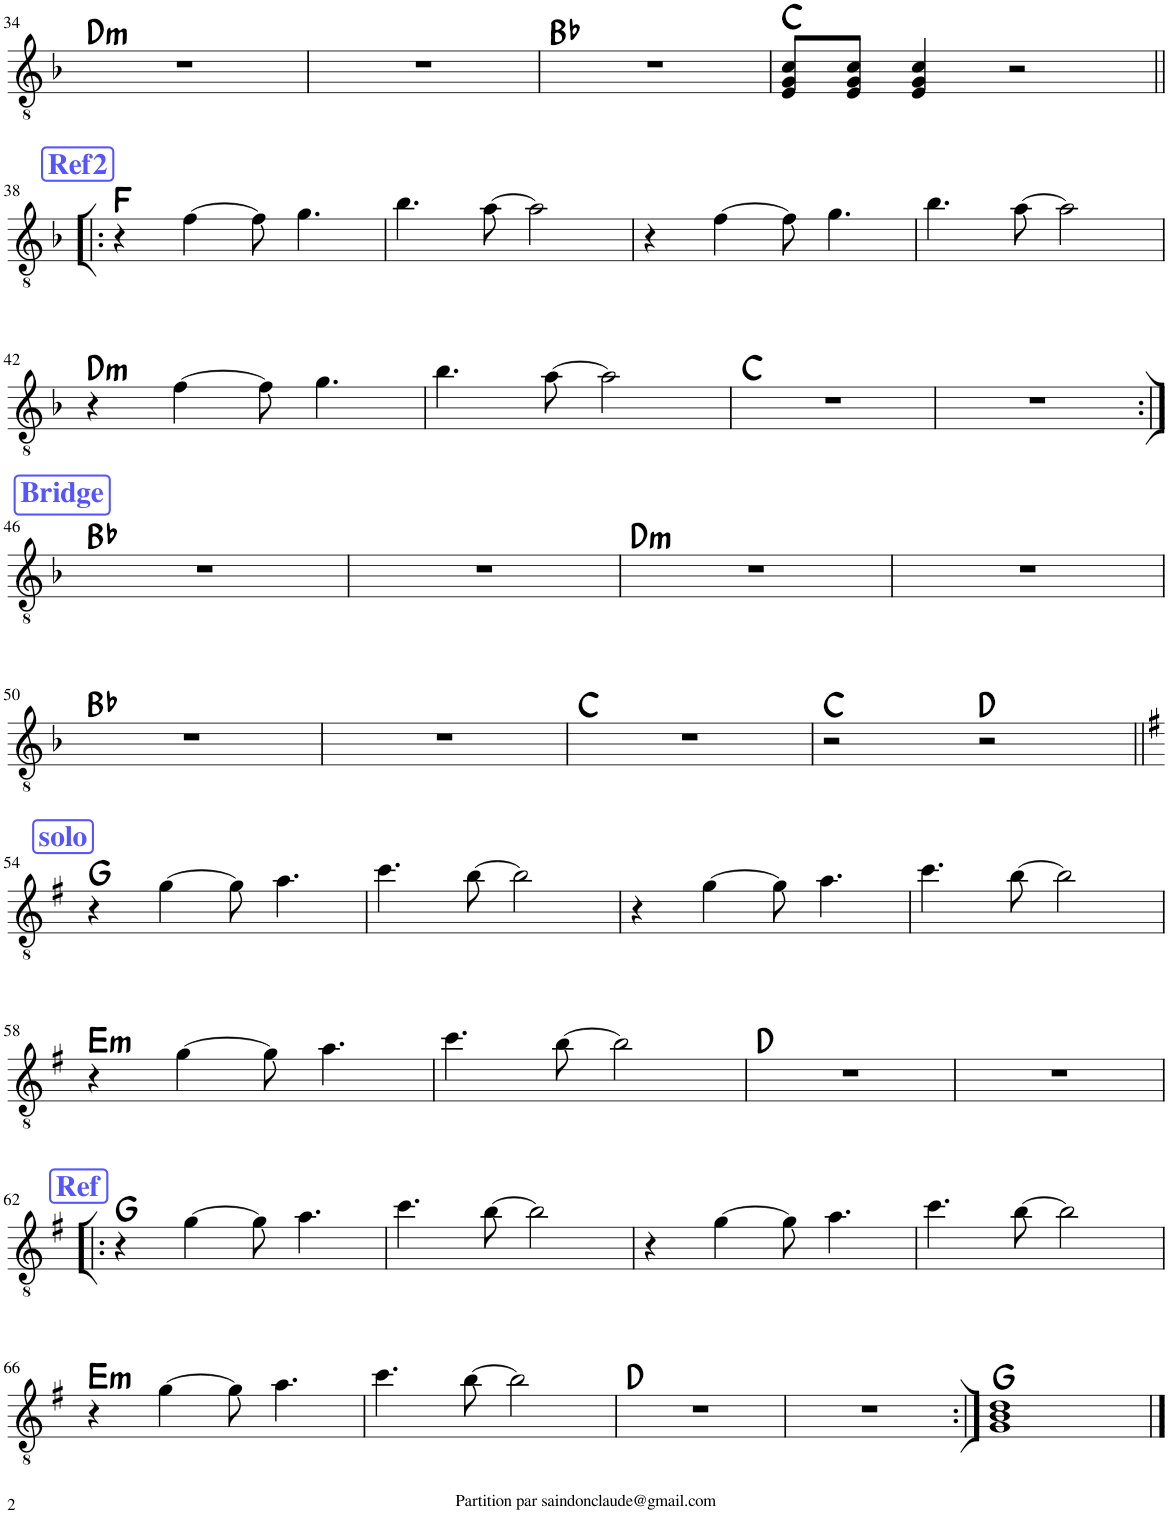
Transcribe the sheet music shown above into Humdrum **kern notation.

**kern	**harte
*part1	*part1
*staff1	*
*I"Classical Guitar	*
*I'Guit.	*
!!LO:PB:g=z
*clefGv2	*
*k[b-]	*
*M4/4	*
=34	=34
!	!LO:H:kt=m
1r	D:min
=35	=35
1r	.
=36	=36
1r	Bb:maj
=37	=37
8E/ 8G/ 8c/L	C:maj
8E/ 8G/ 8c/J	.
4E/ 4G/ 4c/	.
2r	.
!!LO:LB:g=z
!!LO:REH:place=s1:a:B:cj:color=#5555FF:fs=14:t=Ref2
=38!|:	=38!|:
4r	F:maj
[4f\	.
8f\]	.
4.g\	.
=39	=39
4.b-\	.
[8a\	.
2a\]	.
=40	=40
4r	.
[4f\	.
8f\]	.
4.g\	.
=41	=41
4.b-\	.
[8a\	.
2a\]	.
!!LO:LB:g=z
=42	=42
!	!LO:H:kt=m
4r	D:min
[4f\	.
8f\]	.
4.g\	.
=43	=43
4.b-\	.
[8a\	.
2a\]	.
=44	=44
1r	C:maj
=45	=45
1r	.
!!LO:LB:g=z
!!LO:REH:place=s1:a:B:cj:color=#5555FF:fs=14:t=Bridge
=46:|!	=46:|!
1r	Bb:maj
=47	=47
1r	.
=48	=48
!	!LO:H:kt=m
1r	D:min
=49	=49
1r	.
!!LO:LB:g=z
=50	=50
1r	Bb:maj
=51	=51
1r	.
=52	=52
1r	C:maj
=53	=53
2r	C:maj
2r	D:maj
!!LO:LB:g=z
!!LO:REH:place=s1:a:B:cj:color=#5555FF:fs=14:t=solo
=54||	=54||
*k[f#]	*
4r	G:maj
[4g\	.
8g\]	.
4.a\	.
=55	=55
4.cc\	.
[8b\	.
2b\]	.
=56	=56
4r	.
[4g\	.
8g\]	.
4.a\	.
=57	=57
4.cc\	.
[8b\	.
2b\]	.
!!LO:LB:g=z
=58	=58
!	!LO:H:kt=m
4r	E:min
[4g\	.
8g\]	.
4.a\	.
=59	=59
4.cc\	.
[8b\	.
2b\]	.
=60	=60
1r	D:maj
=61	=61
1r	.
!!LO:LB:g=z
!!LO:REH:place=s1:a:B:cj:color=#5555FF:fs=14:t=Ref
=62!|:	=62!|:
*k[f#]	*
4r	G:maj
[4g\	.
8g\]	.
4.a\	.
=63	=63
4.cc\	.
[8b\	.
2b\]	.
=64	=64
4r	.
[4g\	.
8g\]	.
4.a\	.
=65	=65
4.cc\	.
[8b\	.
2b\]	.
!!LO:LB:g=z
=66	=66
!	!LO:H:kt=m
4r	E:min
[4g\	.
8g\]	.
4.a\	.
=67	=67
4.cc\	.
[8b\	.
2b\]	.
=68	=68
1r	D:maj
=69	=69
1r	.
=70:|!	=70:|!
1G 1B 1d	G:maj
==	==
*-	*-
